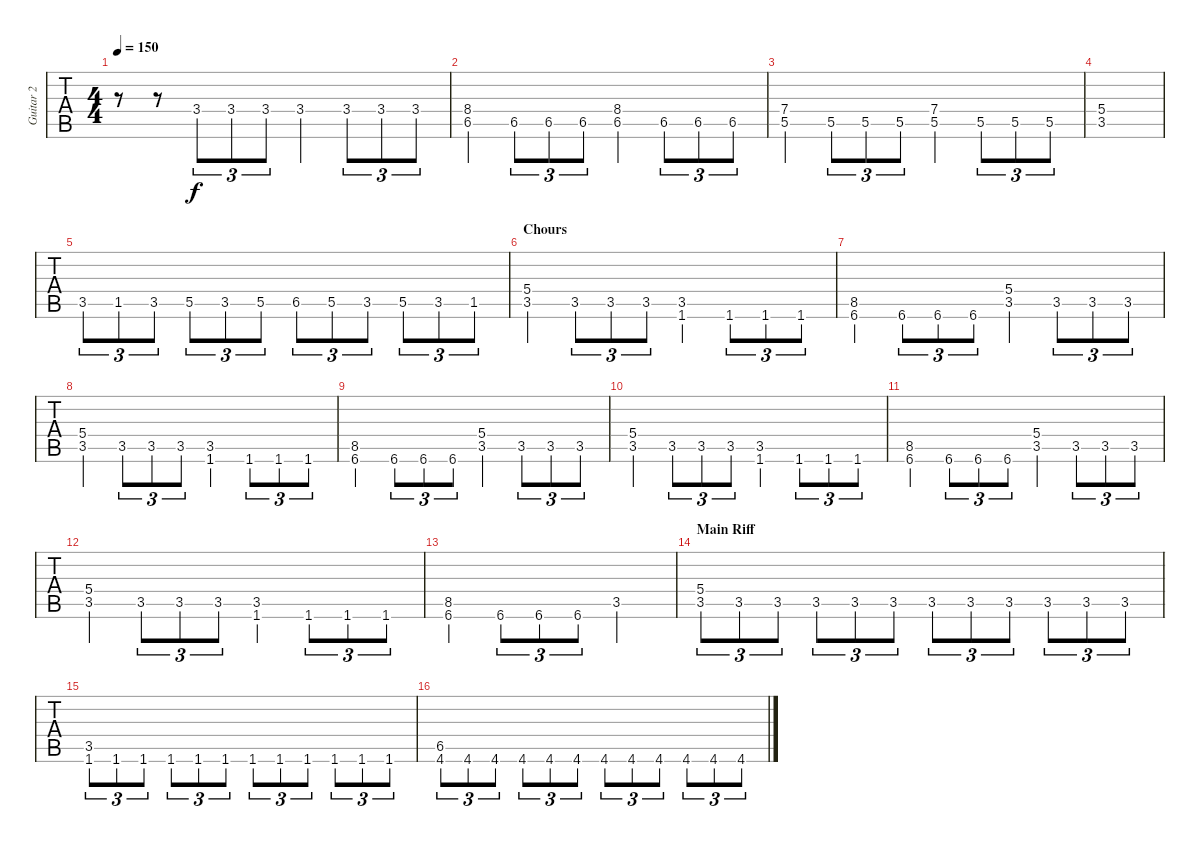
\track ("Guitar 2" "Guitar 2") {instrument distortionguitar}
\staff {tabs}
\tuning (E4 B3 G3 D3 A2 E2) {hide}
\ts (4 4)
\tempo 150
\clef g2
\ks c
r.8{dy f} r.8 3.4.8{tu (3 2)} 3.4.8{tu (3 2)} 3.4.8{tu (3 2)} 3.4.4 3.4.8{tu (3 2)} 3.4.8{tu (3 2)} 3.4.8{tu (3 2)} |
(8.4 6.5).4 6.5.8{tu (3 2)} 6.5.8{tu (3 2)} 6.5.8{tu (3 2)} (8.4 6.5).4 6.5.8{tu (3 2)} 6.5.8{tu (3 2)} 6.5.8{tu (3 2)} |
(7.4 5.5).4 5.5.8{tu (3 2)} 5.5.8{tu (3 2)} 5.5.8{tu (3 2)} (7.4 5.5).4 5.5.8{tu (3 2)} 5.5.8{tu (3 2)} 5.5.8{tu (3 2)} |
(5.4 3.5).1 |
3.5.8{tu (3 2)} 1.5.8{tu (3 2)} 3.5.8{tu (3 2)} 5.5.8{tu (3 2)} 3.5.8{tu (3 2)} 5.5.8{tu (3 2)} 6.5.8{tu (3 2)} 5.5.8{tu (3 2)} 3.5.8{tu (3 2)} 5.5.8{tu (3 2)} 3.5.8{tu (3 2)} 1.5.8{tu (3 2)} |
\section ("" "Chours")
(5.4 3.5).4 3.5.8{tu (3 2)} 3.5.8{tu (3 2)} 3.5.8{tu (3 2)} (3.5 1.6).4 1.6.8{tu (3 2)} 1.6.8{tu (3 2)} 1.6.8{tu (3 2)} |
(8.5 6.6).4 6.6.8{tu (3 2)} 6.6.8{tu (3 2)} 6.6.8{tu (3 2)} (5.4 3.5).4 3.5.8{tu (3 2)} 3.5.8{tu (3 2)} 3.5.8{tu (3 2)} |
(5.4 3.5).4 3.5.8{tu (3 2)} 3.5.8{tu (3 2)} 3.5.8{tu (3 2)} (3.5 1.6).4 1.6.8{tu (3 2)} 1.6.8{tu (3 2)} 1.6.8{tu (3 2)} |
(8.5 6.6).4 6.6.8{tu (3 2)} 6.6.8{tu (3 2)} 6.6.8{tu (3 2)} (5.4 3.5).4 3.5.8{tu (3 2)} 3.5.8{tu (3 2)} 3.5.8{tu (3 2)} |
(5.4 3.5).4 3.5.8{tu (3 2)} 3.5.8{tu (3 2)} 3.5.8{tu (3 2)} (3.5 1.6).4 1.6.8{tu (3 2)} 1.6.8{tu (3 2)} 1.6.8{tu (3 2)} |
(8.5 6.6).4 6.6.8{tu (3 2)} 6.6.8{tu (3 2)} 6.6.8{tu (3 2)} (5.4 3.5).4 3.5.8{tu (3 2)} 3.5.8{tu (3 2)} 3.5.8{tu (3 2)} |
(5.4 3.5).4 3.5.8{tu (3 2)} 3.5.8{tu (3 2)} 3.5.8{tu (3 2)} (3.5 1.6).4 1.6.8{tu (3 2)} 1.6.8{tu (3 2)} 1.6.8{tu (3 2)} |
(8.5 6.6).4 6.6.8{tu (3 2)} 6.6.8{tu (3 2)} 6.6.8{tu (3 2)} 3.5.2 |
\section ("" "Main Riff")
(5.4 3.5).8{tu (3 2) instrument distortionguitar} 3.5.8{tu (3 2)} 3.5.8{tu (3 2)} 3.5.8{tu (3 2)} 3.5.8{tu (3 2)} 3.5.8{tu (3 2)} 3.5.8{tu (3 2)} 3.5.8{tu (3 2)} 3.5.8{tu (3 2)} 3.5.8{tu (3 2)} 3.5.8{tu (3 2)} 3.5.8{tu (3 2)} |
(3.5 1.6).8{tu (3 2)} 1.6.8{tu (3 2)} 1.6.8{tu (3 2)} 1.6.8{tu (3 2)} 1.6.8{tu (3 2)} 1.6.8{tu (3 2)} 1.6.8{tu (3 2)} 1.6.8{tu (3 2)} 1.6.8{tu (3 2)} 1.6.8{tu (3 2)} 1.6.8{tu (3 2)} 1.6.8{tu (3 2)} |
(6.5 4.6).8{tu (3 2)} 4.6.8{tu (3 2)} 4.6.8{tu (3 2)} 4.6.8{tu (3 2)} 4.6.8{tu (3 2)} 4.6.8{tu (3 2)} 4.6.8{tu (3 2)} 4.6.8{tu (3 2)} 4.6.8{tu (3 2)} 4.6.8{tu (3 2)} 4.6.8{tu (3 2)} 4.6.8{tu (3 2)}
